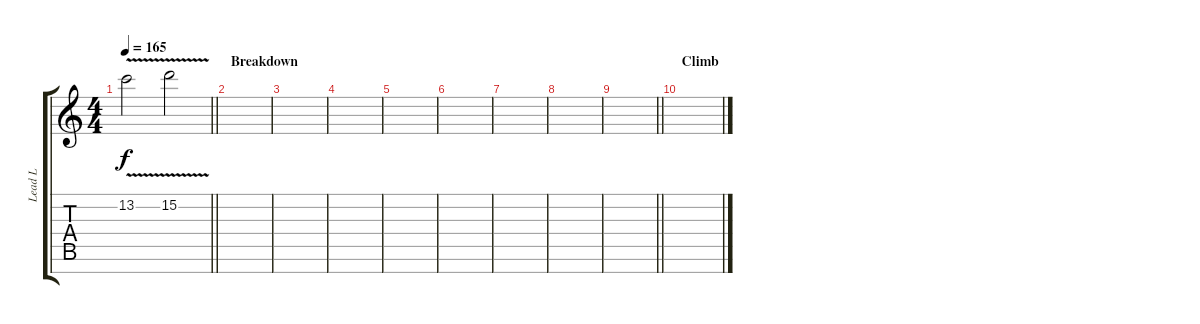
\track ("Lead L" "Lead L") {instrument overdrivenguitar}
\staff {score tabs}
\tuning (E4 B3 G3 D3 A2 E2 B1) {hide}
\ts (4 4)
\tempo 165
\clef g2
\barLineRight lightlight
\ks c
13.2{v}.2{dy f} 15.2{v}.2 |
\section ("" "Breakdown")
|
|
|
|
|
|
|
\barLineRight lightlight
|
\section ("" "Climb")
